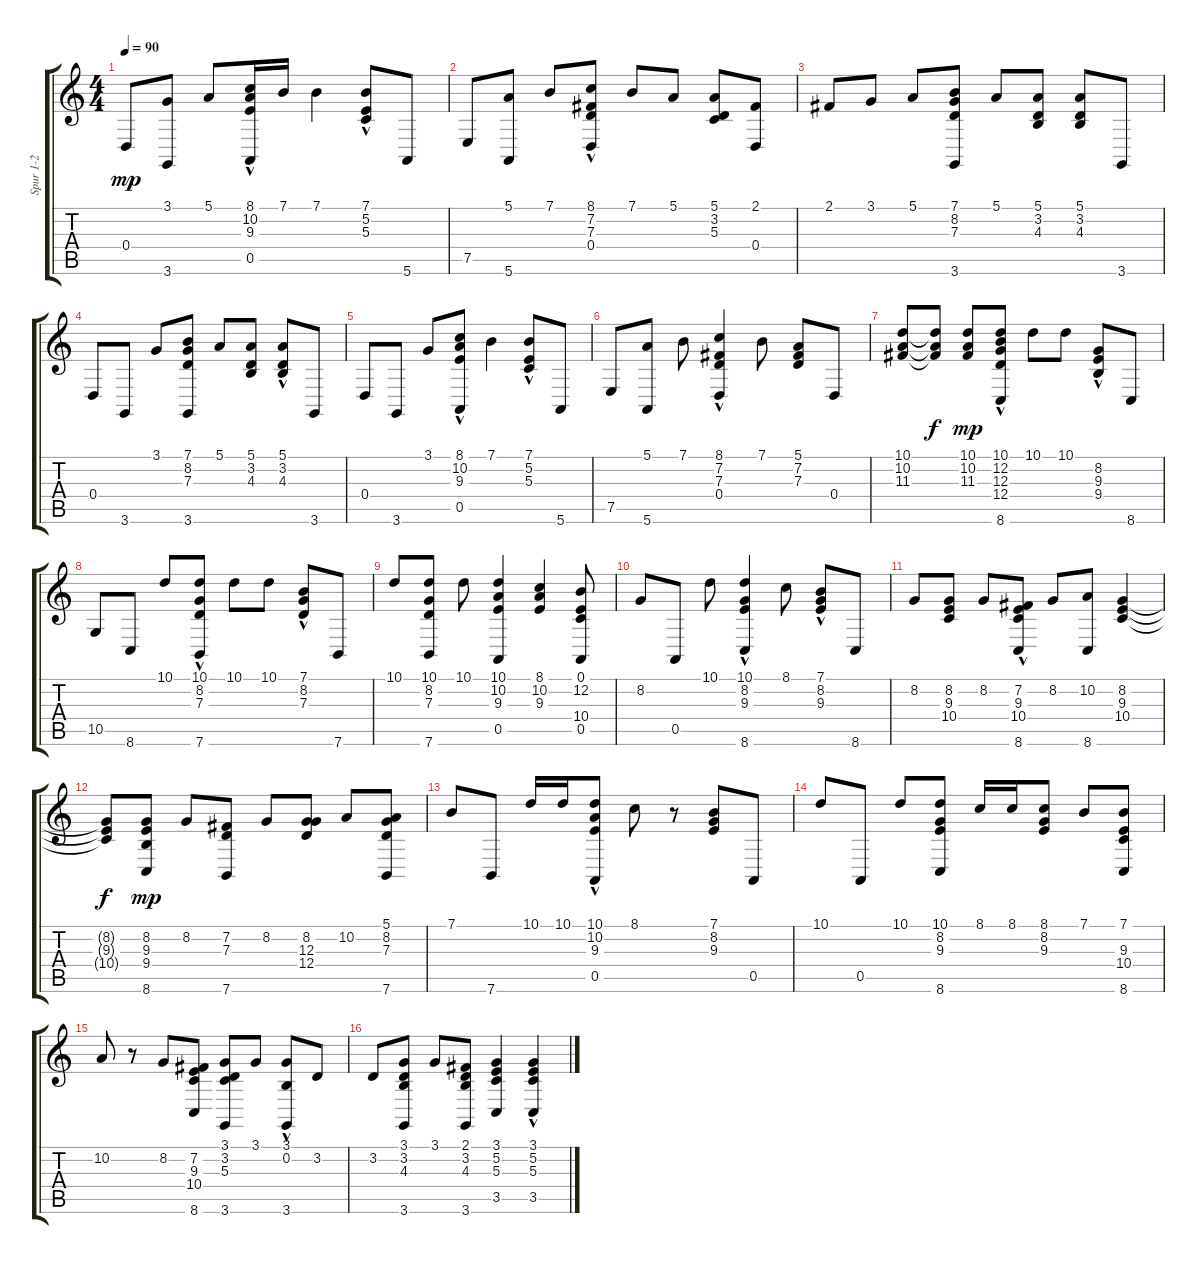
\track ("Spur 1-2" "Spur 1-2") {instrument acousticgrandpiano}
\staff {score tabs}
\tuning (E4 B3 G3 D3 A2 E2) {hide}
\ts (4 4)
\tempo 90
\clef g2
\ks c
0.4.8{dy mp} (3.1 3.6).8 5.1.8 (8.1 10.2{hac} 9.3{hac} 0.5).16 7.1.16 7.1.4 (7.1{hac} 5.2 5.3).8 5.6.8 |
7.5.8 (5.1 5.6).8 7.1.8 (8.1 7.2{hac} 7.3{hac} 0.4).8 7.1.8 5.1.8 (5.1 3.2 5.3).8 (2.1 0.4).8 |
2.1.8 3.1.8 5.1.8 (7.1 8.2 7.3 3.6).8 5.1.8 (5.1 3.2 4.3).8 (5.1 3.2 4.3).8 3.6.8 |
0.4.8 3.6.8 3.1.8 (7.1 8.2 7.3 3.6).8 5.1.8 (5.1 3.2 4.3).8 (5.1{hac} 3.2 4.3).8 3.6.8 |
0.4.8 3.6.8 3.1.8 (8.1 10.2{hac} 9.3{hac} 0.5).8 7.1.4 (7.1{hac} 5.2 5.3).8 5.6.8 |
7.5.8 (5.1 5.6).8 7.1.8 (8.1 7.2{hac} 7.3{hac} 0.4).4 7.1.8 (5.1 7.2 7.3).8 0.4.8 |
(10.1 10.2 11.3).8 (10.1{t} 10.2{t} 11.3{t}).8{dy f} (10.1 10.2 11.3).8{dy mp} (10.1 12.2{hac} 12.3{hac} 12.4{hac} 8.6).8 10.1.8 10.1.8 (8.2{hac} 9.3 9.4).8 8.6.8 |
10.5.8 8.6.8 10.1.8 (10.1 8.2{hac} 7.3{hac} 7.6).8 10.1.8 10.1.8 (7.1 8.2{hac} 7.3{hac}).8 7.6.8 |
10.1.8 (10.1 8.2 7.3 7.6).8 10.1.8 (10.1 10.2 9.3 0.5).4 (8.1 10.2 9.3).4 (0.1 12.2 10.4 0.5).8 |
8.2.8 0.5.8 10.1.8 (10.1 8.2{hac} 9.3{hac} 8.6).4 8.1.8 (7.1 8.2 9.3{hac}).8 8.6.8 |
8.2.8 (8.2 9.3 10.4).8 8.2.8 (7.2 9.3{hac} 10.4{hac} 8.6).8 8.2.8 (10.2 8.6).8 (8.2 9.3 10.4).4 |
(8.2{t} 9.3{t} 10.4{t}).8{dy f} (8.2 9.3 9.4 8.6).8{dy mp} 8.2.8 (7.2 7.3 7.6).8 8.2.8 (8.2 12.3 12.4).8 10.2.8 (5.1 8.2 7.3 7.6).8 |
7.1.8 7.6.8 10.1.16 10.1.16 (10.1 10.2{hac} 9.3{hac} 0.5).8 8.1.8 r.8 (7.1 8.2 9.3).8 0.5.8 |
10.1.8 0.5.8 10.1.8 (10.1 8.2 9.3 8.6).8 8.1.16 8.1.16 (8.1 8.2 9.3).8 7.1.8 (7.1 9.3 10.4 8.6).8 |
10.2.8 r.8 8.2.8 (7.2 9.3 10.4 8.6).8 (3.1 3.2 5.3 3.6).8 3.1.8 (3.1 0.2{hac} 3.6{hac}).8 3.2.8 |
3.2.8 (3.1 3.2 4.3 3.6).8 3.1.8 (2.1 3.2 4.3 3.6).8 (3.1 5.2 5.3 3.5).4 (3.1 5.2{hac} 5.3{hac} 3.5{hac}).4
